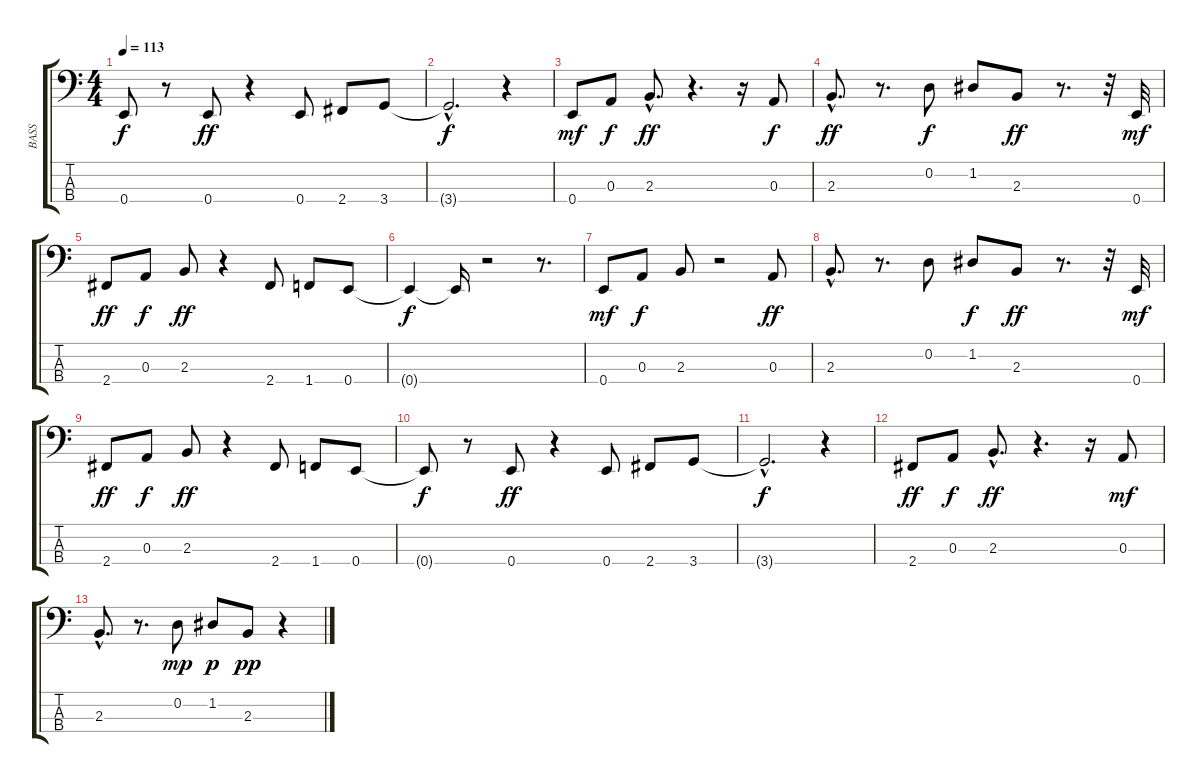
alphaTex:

\track ("BASS" "BASS") {instrument fretlessbass}
\staff {score tabs}
\tuning (G2 D2 A1 E1) {hide}
\ts (4 4)
\tempo 113
\clef f4
\ks c
0.4{t}.8{dy f} r.8 0.4.8{dy ff} r.4 0.4.8 2.4.8 3.4.8 |
3.4{hac t}.2{d dy f} r.4 |
0.4.8{dy mf} 0.3.8{dy f} 2.3{hac}.8{d dy ff} r.4{d} r.16 0.3.8{dy f} |
2.3{hac}.8{d dy ff} r.8{d} 0.2.8{dy f} 1.2.8 2.3.8{dy ff} r.8{d} r.32 0.4.32{dy mf} |
2.4.8{dy ff} 0.3.8{dy f} 2.3.8{dy ff} r.4 2.4.8 1.4.8 0.4.8 |
0.4{t}.4{dy f} 0.4{t}.16 r.2 r.8{d} |
0.4.8{dy mf} 0.3.8{dy f} 2.3.8 r.2 0.3.8{dy ff} |
2.3{hac}.8{d} r.8{d} 0.2.8 1.2.8{dy f} 2.3.8{dy ff} r.8{d} r.32 0.4.32{dy mf} |
2.4.8{dy ff} 0.3.8{dy f} 2.3.8{dy ff} r.4 2.4.8 1.4.8 0.4.8 |
0.4{t}.8{dy f} r.8 0.4.8{dy ff} r.4 0.4.8 2.4.8 3.4.8 |
3.4{hac t}.2{d dy f} r.4 |
2.4.8{dy ff} 0.3.8{dy f} 2.3{hac}.8{d dy ff} r.4{d} r.16 0.3.8{dy mf} |
2.3{hac}.8{d} r.8{d} 0.2.8{dy mp} 1.2.8{dy p} 2.3.8{dy pp} r.4
